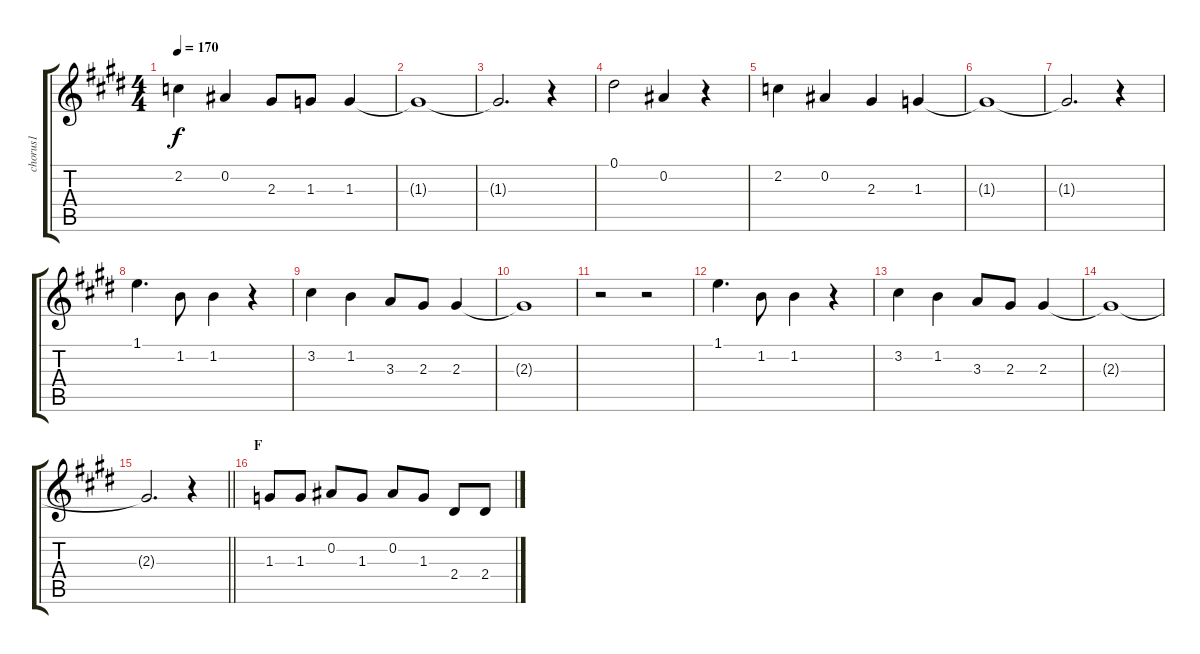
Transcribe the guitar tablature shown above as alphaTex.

\track ("chorus1" "chorus1") {instrument electricguitarjazz}
\staff {score tabs}
\tuning (Eb4 Bb3 Gb3 Db3 Ab2 Eb2) {hide}
\ts (4 4)
\tempo 170
\clef g2
\ks e
2.2.4{dy f} 0.2.4 2.3.8 1.3.8 1.3.4 |
1.3{t}.1 |
1.3{t}.2{d} r.4 |
0.1.2 0.2.4 r.4 |
2.2.4 0.2.4 2.3.4 1.3.4 |
1.3{t}.1 |
1.3{t}.2{d} r.4 |
1.1.4{d} 1.2.8 1.2.4 r.4 |
3.2.4 1.2.4 3.3.8 2.3.8 2.3.4 |
2.3{t}.1 |
r.2 r.2 |
1.1.4{d} 1.2.8 1.2.4 r.4 |
3.2.4 1.2.4 3.3.8 2.3.8 2.3.4 |
2.3{t}.1 |
\barLineRight lightlight
2.3{t}.2{d} r.4 |
\section ("" "F")
1.3.8 1.3.8 0.2.8 1.3.8 0.2.8 1.3.8 2.4.8 2.4.8
